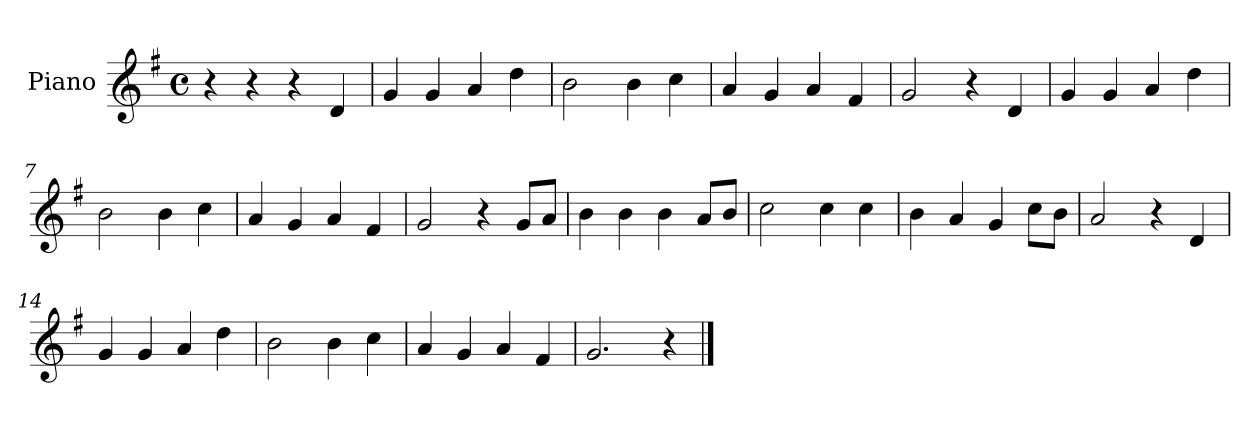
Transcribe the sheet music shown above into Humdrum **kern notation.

**kern
*part1
*staff1
*I"Piano
*I'Pno
*clefG2
*k[f#]
*G:
*M4/4
*met(c)
=1
4r
4r
4r
4d/
=2
4g/
4g/
4a/
4dd\
=3
2b\
4b\
4cc\
=4
4a/
4g/
4a/
4f#/
=5
2g/
4r
4d/
=6
4g/
4g/
4a/
4dd\
=7
2b\
4b\
4cc\
=8
4a/
4g/
4a/
4f#/
=9
2g/
4r
8g/L
8a/J
=10
4b\
4b\
4b\
8a/L
8b/J
=11
2cc\
4cc\
4cc\
=12
4b\
4a/
4g/
8cc\L
8b\J
=13
2a/
4r
4d/
=14
4g/
4g/
4a/
4dd\
=15
2b\
4b\
4cc\
=16
4a/
4g/
4a/
4f#/
=17
2.g/
4r
==
*-
